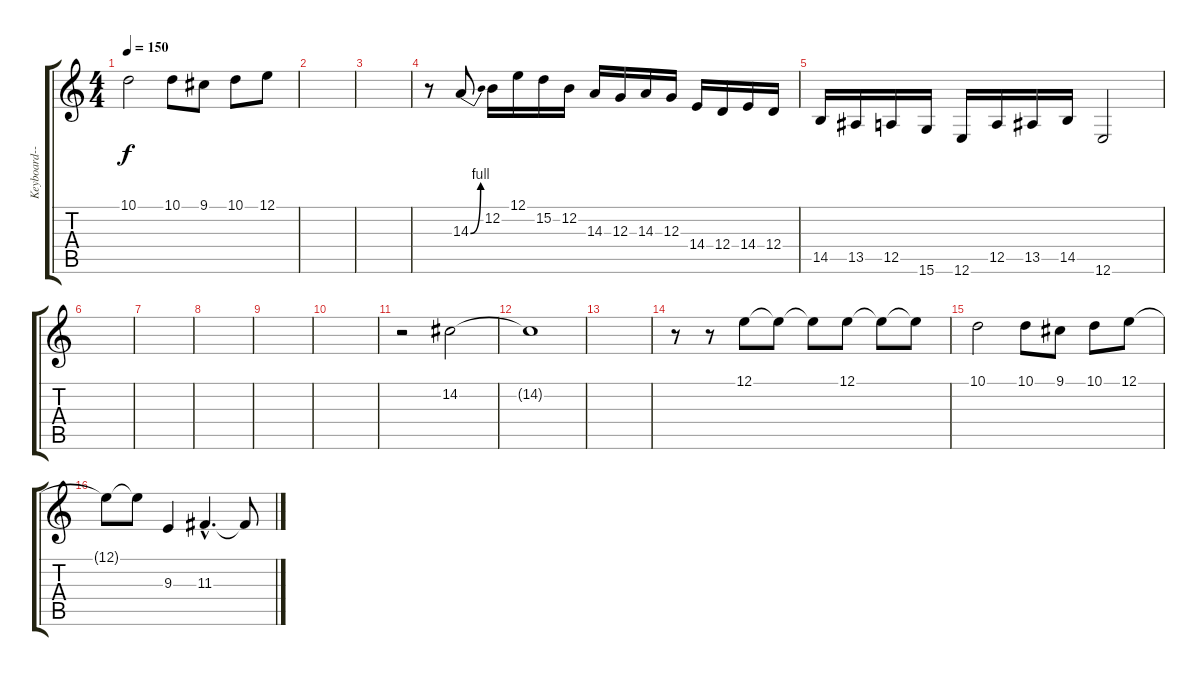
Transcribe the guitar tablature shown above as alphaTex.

\track ("" "Keyboard--") {instrument stringensemble1}
\staff {score tabs}
\tuning (E4 B3 G3 D3 A2 E2) {hide}
\ts (4 4)
\tempo 150
\clef g2
\ks c
10.1{t}.2{dy f} 10.1.8 9.1.8 10.1.8 12.1.8 |
|
|
r.8 14.3{be (bend 0 0 60 4)}.8 12.2.16 12.1.16 15.2.16 12.2.16 14.3.16 12.3.16 14.3.16 12.3.16 14.4.16 12.4.16 14.4.16 12.4.16 |
14.5.16 13.5.16 12.5.16 15.6.16 12.6.16 12.5.16 13.5.16 14.5.16 12.6.2 |
|
|
|
|
|
r.2 14.2.2 |
14.2{t}.1 |
|
r.8 r.8 12.1.8 12.1{t}.8 12.1{t}.8 12.1.8 12.1{t}.8 12.1{t}.8 |
10.1.2 10.1.8 9.1.8 10.1.8 12.1.8 |
12.1{t}.8 12.1{t}.8 9.3.4 11.3{hac}.4{d} 11.3{t}.8
